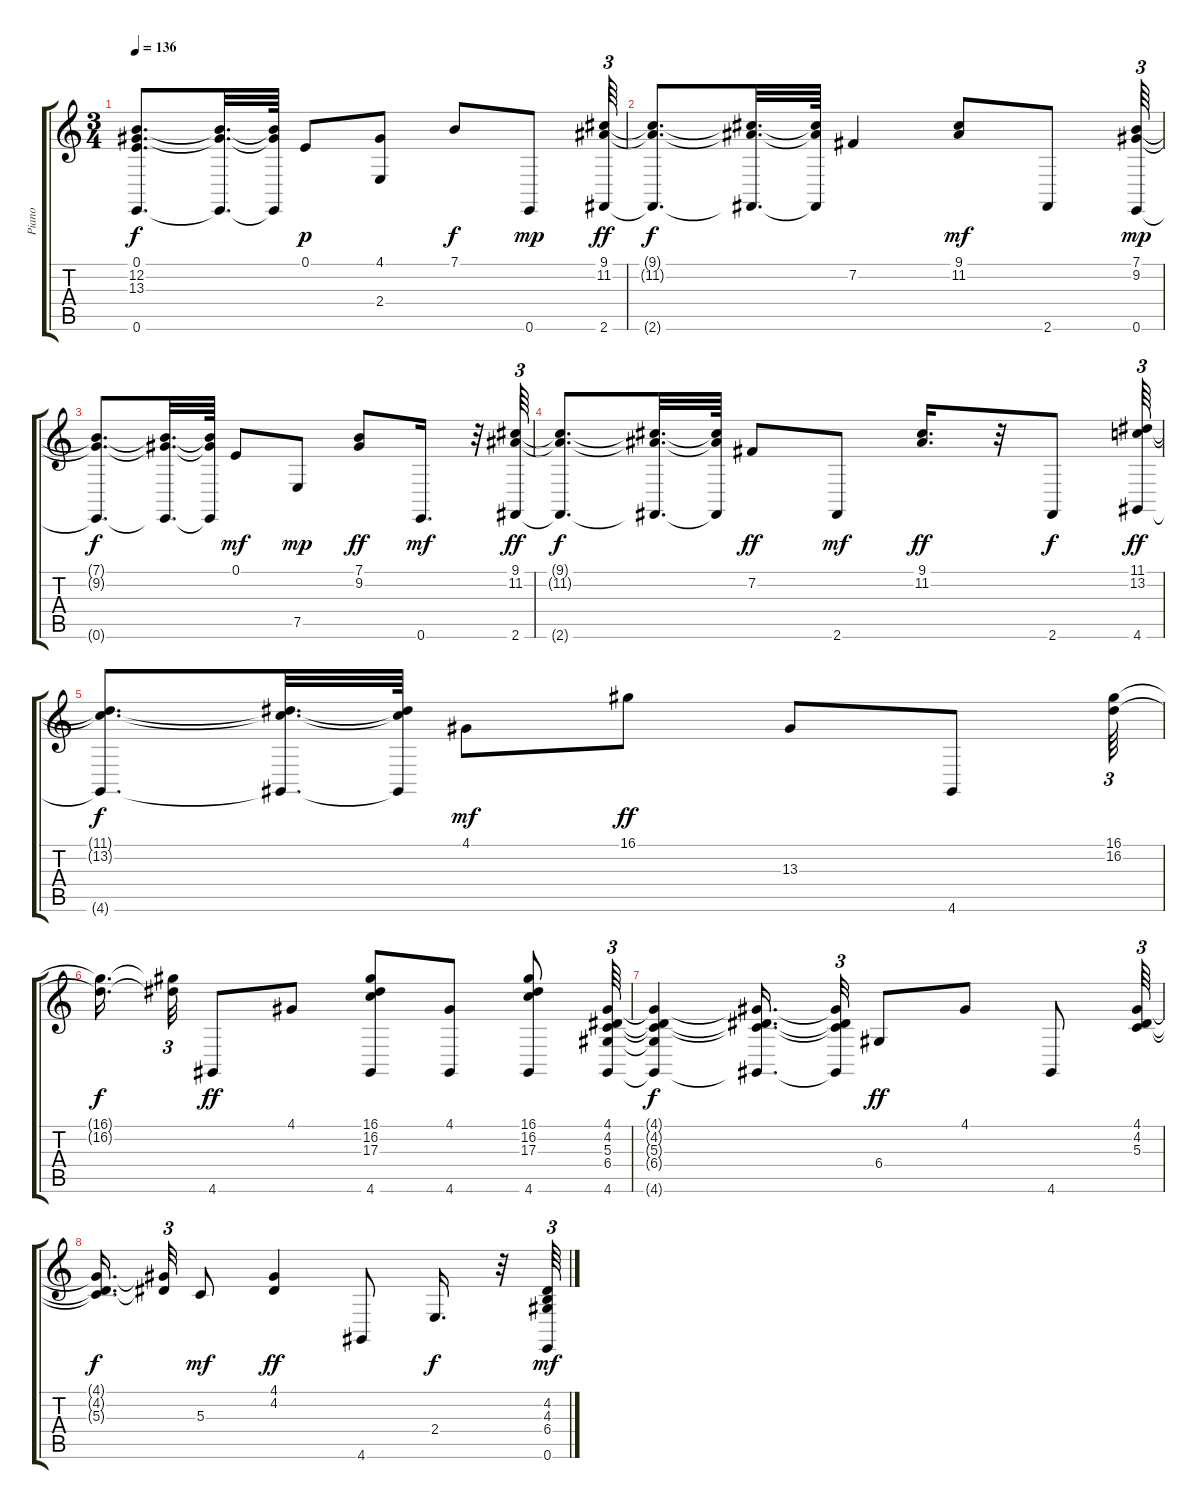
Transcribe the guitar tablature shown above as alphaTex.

\track ("Piano   " "Piano   ") {instrument brightacousticpiano}
\staff {score tabs}
\tuning (E4 B3 G3 D3 A2 E2) {hide}
\ts (3 4)
\tempo 136
\clef g2
\ks c
(0.1{t} 12.2{t} 13.3{t} 0.6{t}).8{d dy f} (12.2{t} 13.3{t} 0.6{t}).32{d} (12.2{t} 13.3{t} 0.6{t}).64 0.1.8{dy p} (4.1 2.4).8 7.1.8{dy f} 0.6.8{dy mp} (9.1 11.2 2.6).64{tu (3 2) dy ff} |
(9.1{t} 11.2{t} 2.6{t}).8{d dy f} (9.1{t} 11.2{t} 2.6{t}).32{d} (9.1{t} 11.2{t} 2.6{t}).64 7.2.4 (9.1 11.2).8{dy mf} 2.6.8 (7.1 9.2 0.6).64{tu (3 2) dy mp} |
(7.1{t} 9.2{t} 0.6{t}).8{d dy f} (7.1{t} 9.2{t} 0.6{t}).32{d} (7.1{t} 9.2{t} 0.6{t}).64 0.1.8{dy mf} 7.5.8{dy mp} (7.1 9.2).8{dy ff} 0.6.16{d dy mf} r.32 (9.1 11.2 2.6).64{tu (3 2) dy ff} |
(9.1{t} 11.2{t} 2.6{t}).8{d dy f} (9.1{t} 11.2{t} 2.6{t}).32{d} (9.1{t} 11.2{t} 2.6{t}).64 7.2.8{dy ff} 2.6.8{dy mf} (9.1 11.2).16{d dy ff} r.32 2.6.8{dy f} (11.1 13.2 4.6).64{tu (3 2) dy ff} |
(11.1{t} 13.2{t} 4.6{t}).8{d dy f} (11.1{t} 13.2{t} 4.6{t}).32{d} (11.1{t} 13.2{t} 4.6{t}).64 4.1.8{dy mf} 16.1.8{dy ff} 13.3.8 4.6.8 (16.1 16.2).64{tu (3 2)} |
(16.1{t} 16.2{t}).16{d dy f beam splitsecondary} (16.1{t} 16.2{t}).32{tu (3 2)} 4.6.8{dy ff} 4.1.8 (16.1 16.2 17.3 4.6).8 (4.1 4.6).8 (16.1 16.2 17.3 4.6).8 (4.1 4.2 5.3 6.4 4.6).64{tu (3 2)} |
(4.1{t} 4.2{t} 5.3{t} 6.4{t} 4.6{t}).4{dy f} (4.1{t} 4.2{t} 5.3{t} 4.6{t}).16{d beam splitsecondary} (4.1{t} 4.2{t} 5.3{t} 4.6{t}).32{tu (3 2)} 6.4.8{dy ff} 4.1.8 4.6.8 (4.1 4.2 5.3).64{tu (3 2)} |
(4.1{t} 4.2{t} 5.3{t}).16{d dy f beam splitsecondary} (4.1{t} 4.2{t}).32{tu (3 2)} 5.3.8{dy mf} (4.1 4.2).4{dy ff} 4.6.8 2.4.16{d dy f} r.32 (4.2 4.3 6.4 0.6).64{tu (3 2) dy mf}
